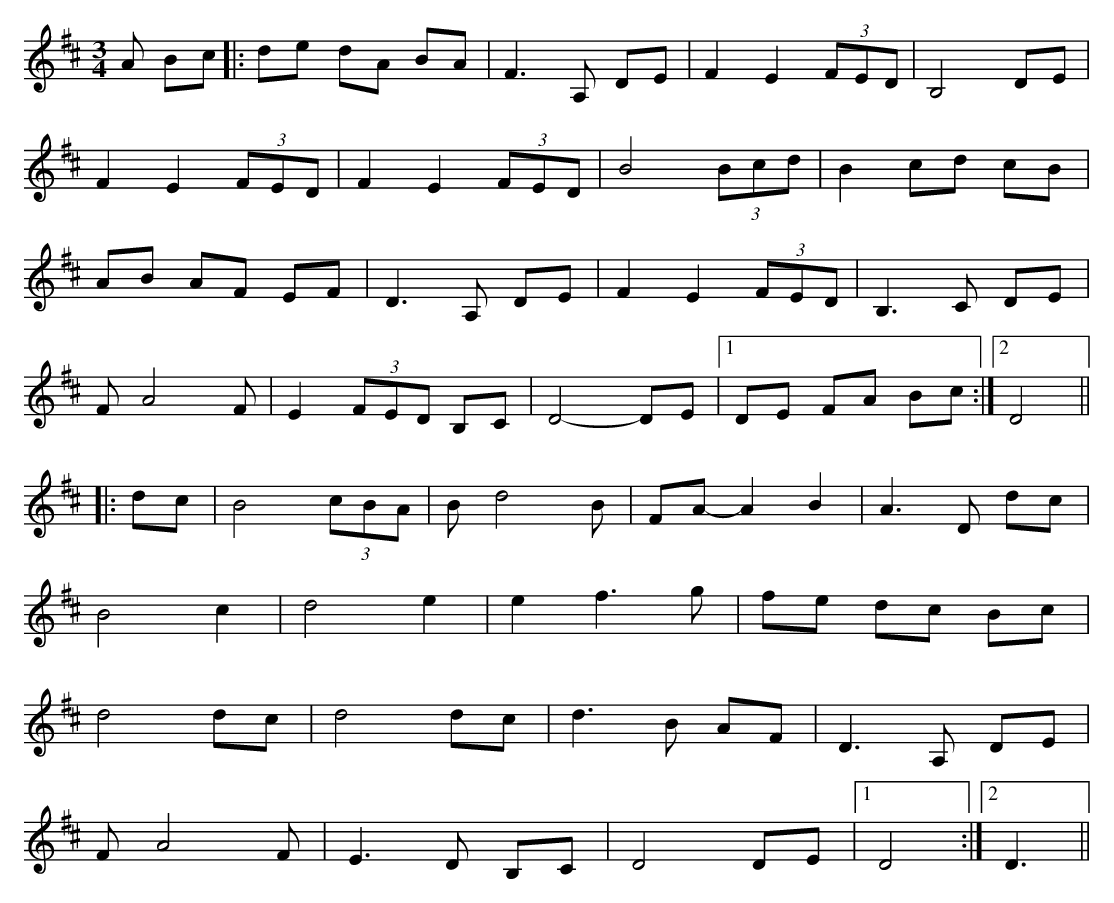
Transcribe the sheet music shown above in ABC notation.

X:1
M:3/4
K:D
A Bc|:de dA BA|F3 A, DE|F2 E2 (3FED|B,4 DE|
F2E2(3FED|F2E2(3FED|B4 (3Bcd|B2 cd cB|
AB AF EF|D3A, DE|F2E2(3FED|B,3 C DE|
F A4 F|E2 (3FED B,C|D4-DE|1 DE FA Bc:|2 D4||
|:dc|B4 (3cBA|B d4 B|FA-A2 B2|A3 D dc|
B4 c2|d4 e2|e2 f3 g|fe dc Bc|
d4 dc|d4 dc|d3 B AF|D3 A, DE|
F A4 F|E3 D B,C|D4 DE|1 D4:|2 D3||
